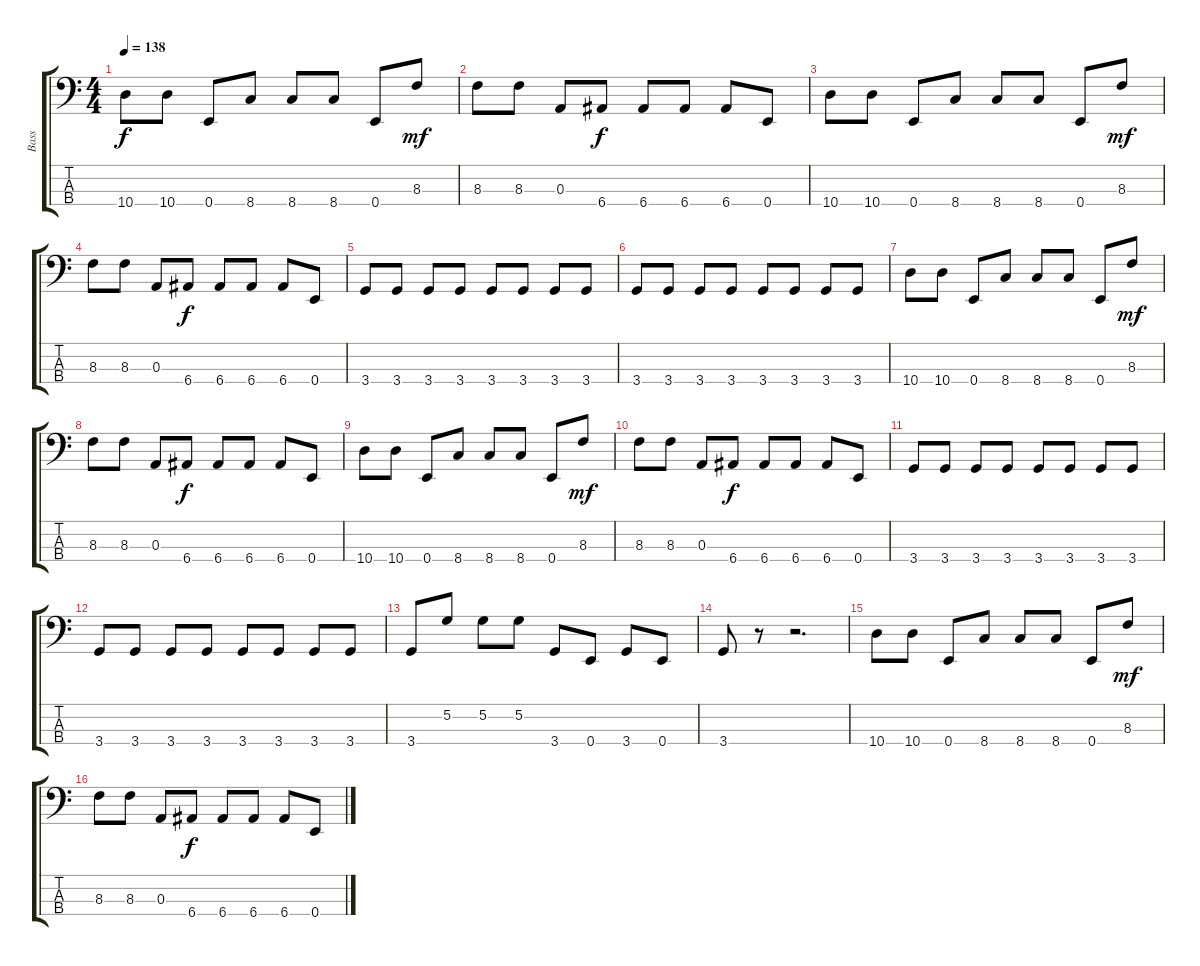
\track ("Bass" "Bass") {instrument electricbassfinger}
\staff {score tabs}
\tuning (G2 D2 A1 E1) {hide}
\ts (4 4)
\tempo 138
\clef f4
\ks c
10.4.8{dy f} 10.4.8 0.4.8 8.4.8 8.4.8 8.4.8 0.4.8 8.3.8{dy mf} |
8.3.8 8.3.8 0.3.8 6.4.8{dy f} 6.4.8 6.4.8 6.4.8 0.4.8 |
10.4.8 10.4.8 0.4.8 8.4.8 8.4.8 8.4.8 0.4.8 8.3.8{dy mf} |
8.3.8 8.3.8 0.3.8 6.4.8{dy f} 6.4.8 6.4.8 6.4.8 0.4.8 |
3.4.8 3.4.8 3.4.8 3.4.8 3.4.8 3.4.8 3.4.8 3.4.8 |
3.4.8 3.4.8 3.4.8 3.4.8 3.4.8 3.4.8 3.4.8 3.4.8 |
10.4.8 10.4.8 0.4.8 8.4.8 8.4.8 8.4.8 0.4.8 8.3.8{dy mf} |
8.3.8 8.3.8 0.3.8 6.4.8{dy f} 6.4.8 6.4.8 6.4.8 0.4.8 |
10.4.8 10.4.8 0.4.8 8.4.8 8.4.8 8.4.8 0.4.8 8.3.8{dy mf} |
8.3.8 8.3.8 0.3.8 6.4.8{dy f} 6.4.8 6.4.8 6.4.8 0.4.8 |
3.4.8 3.4.8 3.4.8 3.4.8 3.4.8 3.4.8 3.4.8 3.4.8 |
3.4.8 3.4.8 3.4.8 3.4.8 3.4.8 3.4.8 3.4.8 3.4.8 |
3.4.8 5.2.8 5.2.8 5.2.8 3.4.8 0.4.8 3.4.8 0.4.8 |
3.4.8 r.8 r.2{d} |
10.4.8 10.4.8 0.4.8 8.4.8 8.4.8 8.4.8 0.4.8 8.3.8{dy mf} |
8.3.8 8.3.8 0.3.8 6.4.8{dy f} 6.4.8 6.4.8 6.4.8 0.4.8
